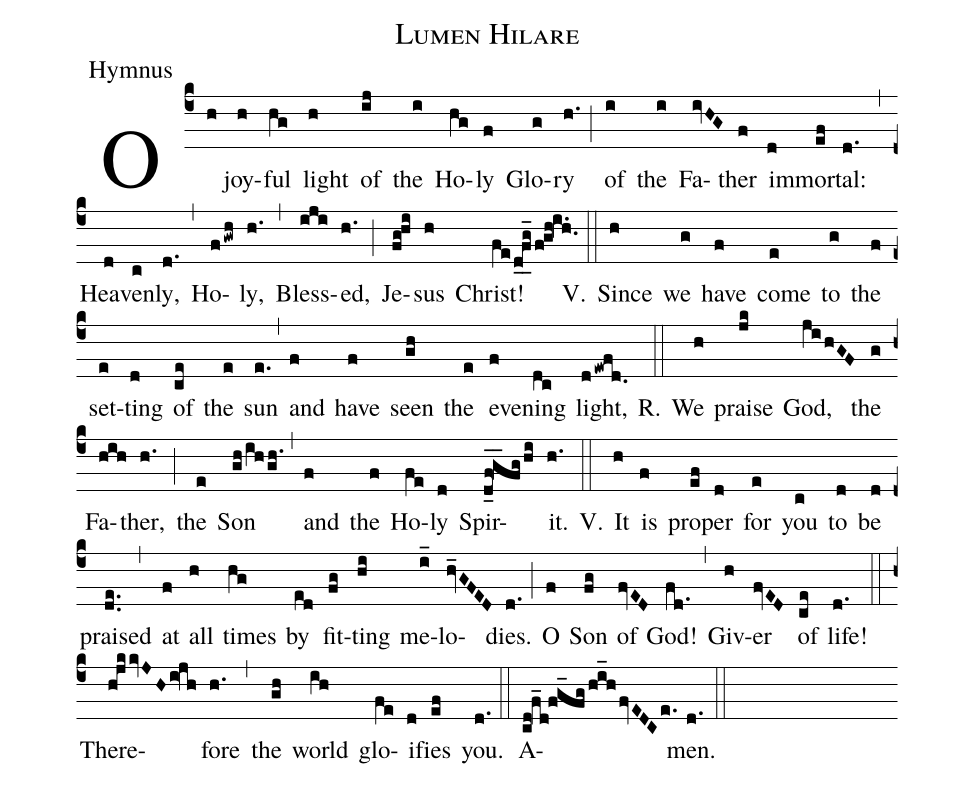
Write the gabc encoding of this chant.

name:Lumen Hilare;
office-part:Hymnus;
%%
(c4) O(h) joy(h)ful(hg) light(h) of(ij) the(i) Ho(hg)ly(f) Glo(g)ry(h.) (;) of(i) the(i) Fa(ivHG)ther(f) im(d)mor(ef)tal:(d.) (,) Hea(d)ven(c)ly,(d.) (,) Ho(fgwh)ly,(h.) (,) Bless(iji)ed,(h.) (;) Je(fg!hi)sus(h) Christ!(fed_f_g_fgh!i.h.) V.(::)

Since(h) we(g) have(f) come(e) to(g) the(f) set(e)ting(d) of(ce) the(e) sun(e.) (,) and(f) have(f) seen(gh) the(e) eve(f)ning(dc) light,(dewfd.) R.(::)

We(h) praise(jk) God,(jihGF) the(g) Fa(hih)ther,(h.) (;) the(e) Son(gh/ih/gh.) (,) and(f) the(f) Ho(fe)ly(d) Spir(d_f_!g_fghi)it.(h.) V.(::)

It(h) is(f) prop(ef)er(d) for(e) you(c) to(d) be(d) praised(d.e.) (,) at(f) all(h) times(hg) by(ed) fit(fg)ting(hi) me(i_)lo(hv_GFED)dies.(d.) (;) O(f) Son(fg) of(fvED) God!(fd.) (,) Giv(h)er(fvED) of(ce) life!(d.) (::)

There(hjkkvJHi!jh)fore(h.) (,) the(gh) world(ih) glo(fe)if(d)ies(ef) you.(d.) (::) A(cd!f_d!fg_fghi_hfvEDCe.)men.(d.) (::)
